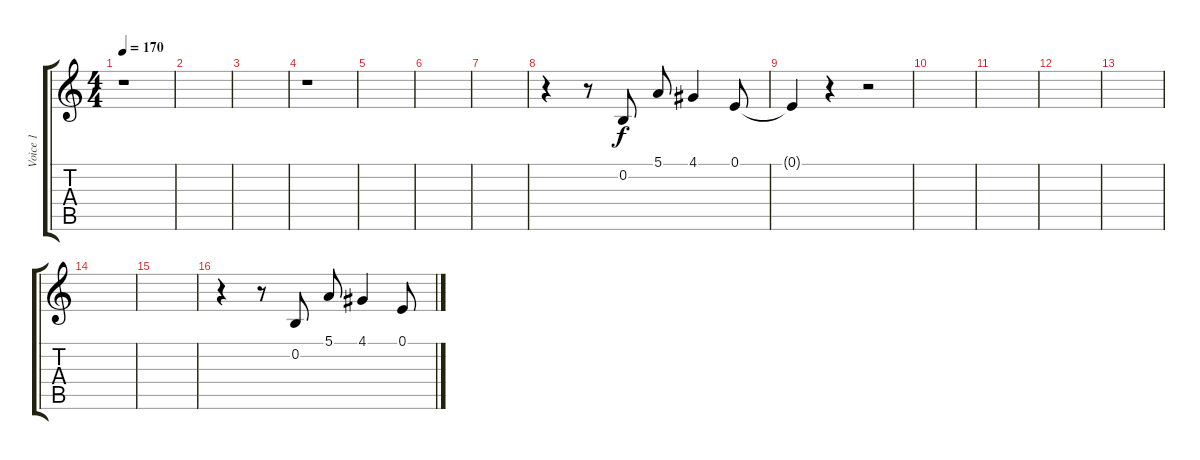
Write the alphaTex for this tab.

\track ("Voice 1" "Voice 1") {instrument lead6voice}
\staff {score tabs}
\tuning (E4 B3 G3 D3 A2 E2) {hide}
\ts (4 4)
\tempo 170
\clef g2
\ks c
r.1{dy f} |
|
|
r.1 |
|
|
|
r.4 r.8 0.2.8 5.1.8 4.1.4 0.1.8 |
0.1{t}.4{volume 8} r.4 r.2 |
|
|
|
|
|
|
r.4 r.8 0.2.8 5.1.8 4.1.4 0.1.8
